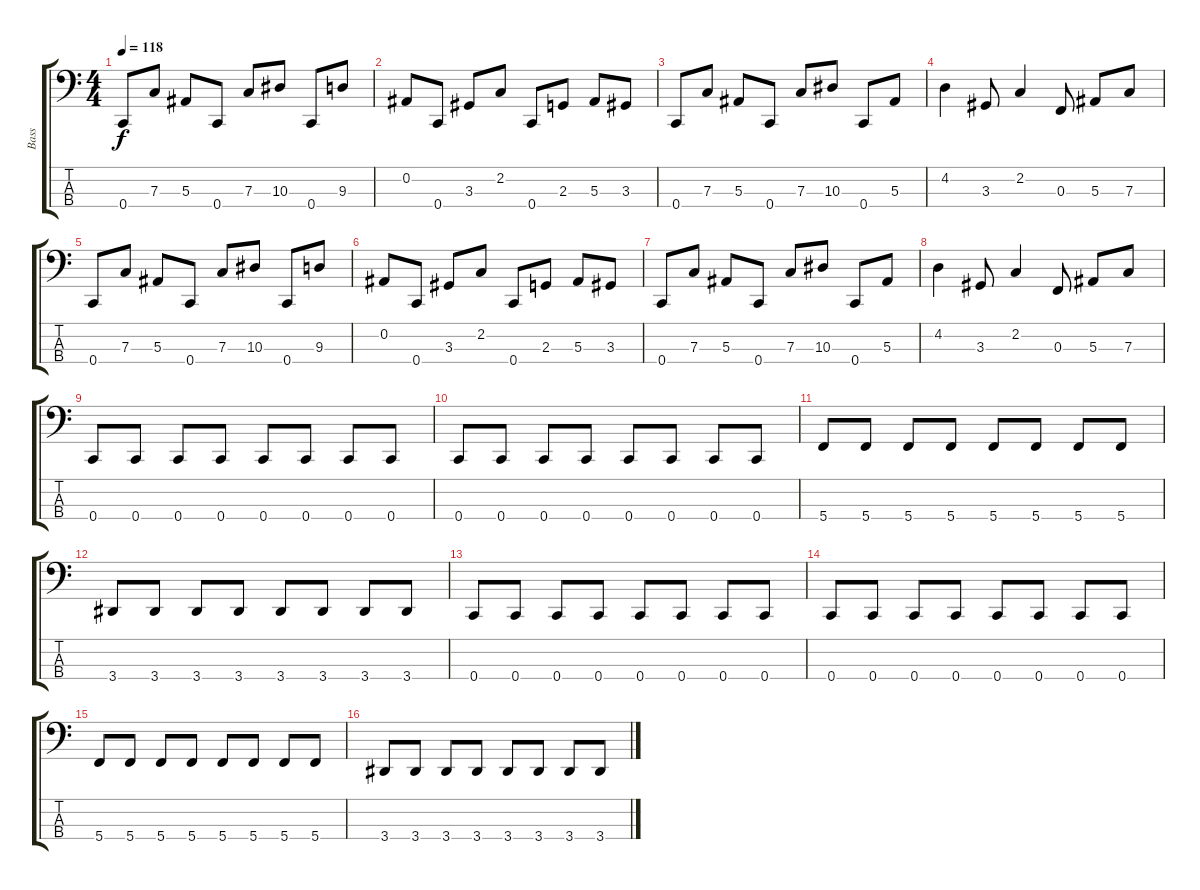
\track ("Bass" "Bass") {instrument electricbassfinger}
\staff {score tabs}
\tuning (Eb2 Bb1 F1 C1) {hide}
\ts (4 4)
\tempo 118
\clef f4
\ks c
0.4.8{dy f} 7.3.8 5.3.8 0.4.8 7.3.8 10.3.8 0.4.8 9.3.8 |
0.2.8 0.4.8 3.3.8 2.2.8 0.4.8 2.3.8 5.3.8 3.3.8 |
0.4.8 7.3.8 5.3.8 0.4.8 7.3.8 10.3.8 0.4.8 5.3.8 |
4.2.4 3.3.8 2.2.4 0.3.8 5.3.8 7.3.8 |
0.4.8 7.3.8 5.3.8 0.4.8 7.3.8 10.3.8 0.4.8 9.3.8 |
0.2.8 0.4.8 3.3.8 2.2.8 0.4.8 2.3.8 5.3.8 3.3.8 |
0.4.8 7.3.8 5.3.8 0.4.8 7.3.8 10.3.8 0.4.8 5.3.8 |
4.2.4 3.3.8 2.2.4 0.3.8 5.3.8 7.3.8 |
0.4.8 0.4.8 0.4.8 0.4.8 0.4.8 0.4.8 0.4.8 0.4.8 |
0.4.8 0.4.8 0.4.8 0.4.8 0.4.8 0.4.8 0.4.8 0.4.8 |
5.4.8 5.4.8 5.4.8 5.4.8 5.4.8 5.4.8 5.4.8 5.4.8 |
3.4.8 3.4.8 3.4.8 3.4.8 3.4.8 3.4.8 3.4.8 3.4.8 |
0.4.8 0.4.8 0.4.8 0.4.8 0.4.8 0.4.8 0.4.8 0.4.8 |
0.4.8 0.4.8 0.4.8 0.4.8 0.4.8 0.4.8 0.4.8 0.4.8 |
5.4.8 5.4.8 5.4.8 5.4.8 5.4.8 5.4.8 5.4.8 5.4.8 |
3.4.8 3.4.8 3.4.8 3.4.8 3.4.8 3.4.8 3.4.8 3.4.8
